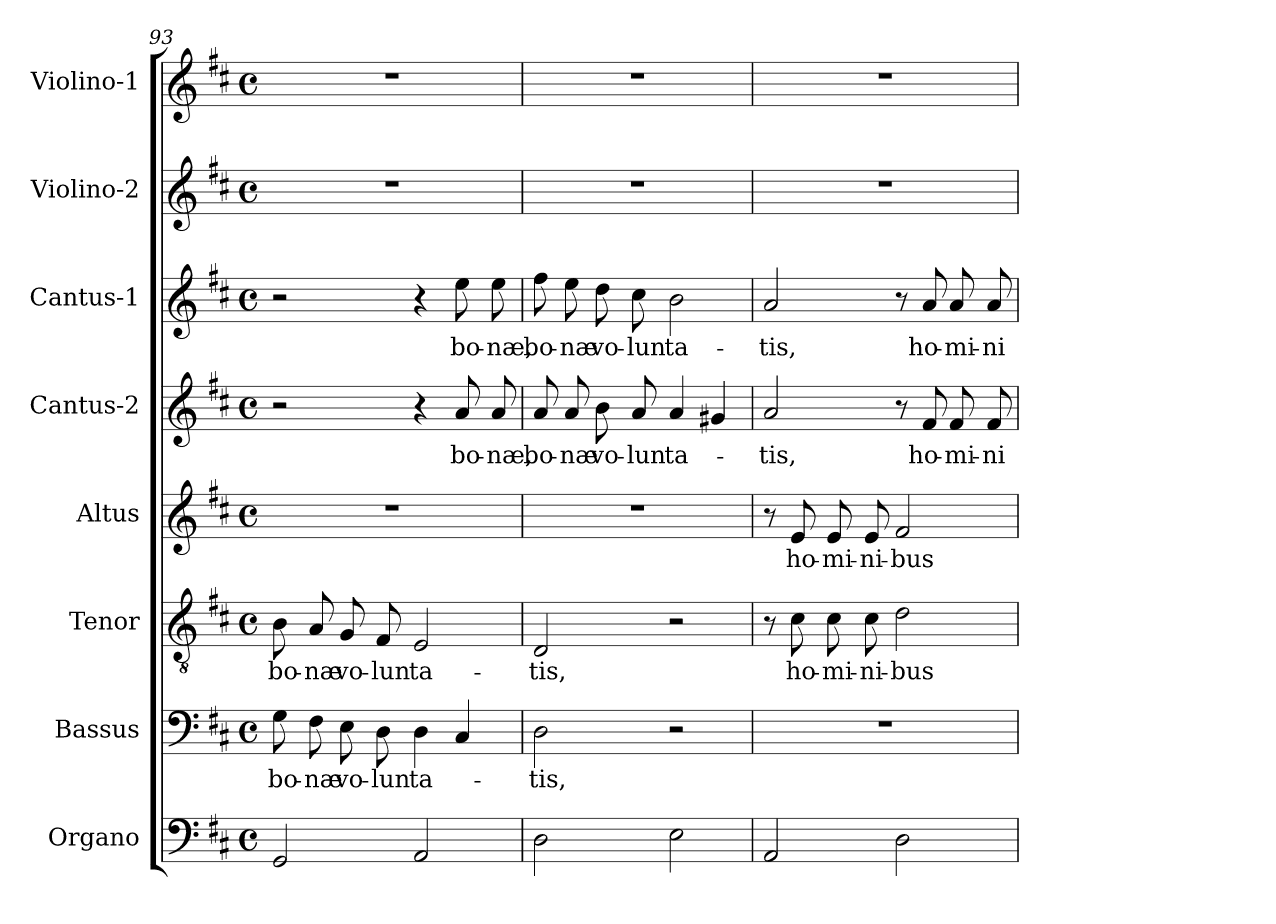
**kern	**kern	**text	**kern	**text	**kern	**text	**kern	**text	**kern	**text	**kern	**kern
*part8	*part7	*part7	*part6	*part6	*part5	*part5	*part4	*part4	*part3	*part3	*part2	*part1
*staff8	*staff7	*staff7	*staff6	*staff6	*staff5	*staff5	*staff4	*staff4	*staff3	*staff3	*staff2	*staff1
*I"Organo	*I"Bassus	*	*I"Tenor	*	*I"Altus	*	*I"Cantus-2	*	*I"Cantus-1	*	*I"Violino-2	*I"Violino-1
*I'Og	*I'B	*	*I'T	*	*I'A	*	*I'C2	*	*I'C1	*	*I'V2	*I'V1
*clefF4	*clefF4	*	*clefGv2	*	*clefG2	*	*clefG2	*	*clefG2	*	*clefG2	*clefG2
*k[f#c#]	*k[f#c#]	*	*k[f#c#]	*	*k[f#c#]	*	*k[f#c#]	*	*k[f#c#]	*	*k[f#c#]	*k[f#c#]
*D:	*D:	*	*D:	*	*D:	*	*D:	*	*D:	*	*D:	*D:
*M4/4	*M4/4	*	*M4/4	*	*M4/4	*	*M4/4	*	*M4/4	*	*M4/4	*M4/4
*met(c)	*met(c)	*	*met(c)	*	*met(c)	*	*met(c)	*	*met(c)	*	*met(c)	*met(c)
=93	=93	=93	=93	=93	=93	=93	=93	=93	=93	=93	=93	=93
!	!	!LO:LY:b	!	!	!	!	!	!	!	!	!	!
!	!	!	!	!LO:LY:b	!	!	!	!	!	!	!	!
2GG/	8G\	bo-	8B\	bo-	1r	.	2r	.	2r	.	1r	1r
!	!	!LO:LY:b	!	!	!	!	!	!	!	!	!	!
!	!	!	!	!LO:LY:b	!	!	!	!	!	!	!	!
.	8F#\	-næ	8A/	-næ	.	.	.	.	.	.	.	.
!	!	!LO:LY:b	!	!	!	!	!	!	!	!	!	!
!	!	!	!	!LO:LY:b	!	!	!	!	!	!	!	!
.	8E\	vo-	8G/	vo-	.	.	.	.	.	.	.	.
!	!	!LO:LY:b	!	!	!	!	!	!	!	!	!	!
!	!	!	!	!LO:LY:b	!	!	!	!	!	!	!	!
.	8D\	-lun	8F#/	-lun	.	.	.	.	.	.	.	.
!	!	!LO:LY:b	!	!	!	!	!	!	!	!	!	!
!	!	!	!	!LO:LY:b	!	!	!	!	!	!	!	!
2AA/	4D\	ta-	2E/	ta-	.	.	4r	.	4r	.	.	.
!	!	!	!	!	!	!	!	!LO:LY:b	!	!	!	!
!	!	!	!	!	!	!	!	!	!	!LO:LY:b	!	!
.	4C#/	.	.	.	.	.	8a/	bo-	8ee\	bo-	.	.
!	!	!	!	!	!	!	!	!LO:LY:b	!	!	!	!
!	!	!	!	!	!	!	!	!	!	!LO:LY:b	!	!
.	.	.	.	.	.	.	8a/	-næ,	8ee\	-næ,	.	.
!!LO:LB:g=z
=94	=94	=94	=94	=94	=94	=94	=94	=94	=94	=94	=94	=94
!	!	!LO:LY:b	!	!	!	!	!	!	!	!	!	!
!	!	!	!	!LO:LY:b	!	!	!	!	!	!	!	!
!	!	!	!	!	!	!	!	!LO:LY:b	!	!	!	!
!	!	!	!	!	!	!	!	!	!	!LO:LY:b	!	!
2D\	2D\	-tis,	2D/	-tis,	1r	.	8a/	bo-	8ff#\	bo-	1r	1r
!	!	!	!	!	!	!	!	!LO:LY:b	!	!	!	!
!	!	!	!	!	!	!	!	!	!	!LO:LY:b	!	!
.	.	.	.	.	.	.	8a/	-næ	8ee\	-næ	.	.
!	!	!	!	!	!	!	!	!LO:LY:b	!	!	!	!
!	!	!	!	!	!	!	!	!	!	!LO:LY:b	!	!
.	.	.	.	.	.	.	8b\	vo-	8dd\	vo-	.	.
!	!	!	!	!	!	!	!	!LO:LY:b	!	!	!	!
!	!	!	!	!	!	!	!	!	!	!LO:LY:b	!	!
.	.	.	.	.	.	.	8a/	-lun	8cc#\	-lun	.	.
!	!	!	!	!	!	!	!	!LO:LY:b	!	!	!	!
!	!	!	!	!	!	!	!	!	!	!LO:LY:b	!	!
2E\	2r	.	2r	.	.	.	4a/	ta-	2b\	ta-	.	.
.	.	.	.	.	.	.	4g#X/	.	.	.	.	.
=95	=95	=95	=95	=95	=95	=95	=95	=95	=95	=95	=95	=95
!	!	!	!	!	!	!	!	!LO:LY:b	!	!	!	!
!	!	!	!	!	!	!	!	!	!	!LO:LY:b	!	!
2AA/	1r	.	8r	.	8r	.	2a/	-tis,	2a/	-tis,	1r	1r
!	!	!	!	!LO:LY:b	!	!	!	!	!	!	!	!
!	!	!	!	!	!	!LO:LY:b	!	!	!	!	!	!
.	.	.	8c#\	ho-	8e/	ho-	.	.	.	.	.	.
!	!	!	!	!LO:LY:b	!	!	!	!	!	!	!	!
!	!	!	!	!	!	!LO:LY:b	!	!	!	!	!	!
.	.	.	8c#\	-mi-	8e/	-mi-	.	.	.	.	.	.
!	!	!	!	!LO:LY:b	!	!	!	!	!	!	!	!
!	!	!	!	!	!	!LO:LY:b	!	!	!	!	!	!
.	.	.	8c#\	-ni-	8e/	-ni-	.	.	.	.	.	.
!	!	!	!	!LO:LY:b	!	!	!	!	!	!	!	!
!	!	!	!	!	!	!LO:LY:b	!	!	!	!	!	!
2D\	.	.	2d\	-bus	2f#/	-bus	8r	.	8r	.	.	.
!	!	!	!	!	!	!	!	!LO:LY:b	!	!	!	!
!	!	!	!	!	!	!	!	!	!	!LO:LY:b	!	!
.	.	.	.	.	.	.	8f#/	ho-	8a/	ho-	.	.
!	!	!	!	!	!	!	!	!LO:LY:b	!	!	!	!
!	!	!	!	!	!	!	!	!	!	!LO:LY:b	!	!
.	.	.	.	.	.	.	8f#/	-mi-	8a/	-mi-	.	.
!	!	!	!	!	!	!	!	!LO:LY:b	!	!	!	!
!	!	!	!	!	!	!	!	!	!	!LO:LY:b	!	!
.	.	.	.	.	.	.	8f#/	-ni-	8a/	-ni-	.	.
=	=	=	=	=	=	=	=	=	=	=	=	=
*-	*-	*-	*-	*-	*-	*-	*-	*-	*-	*-	*-	*-
